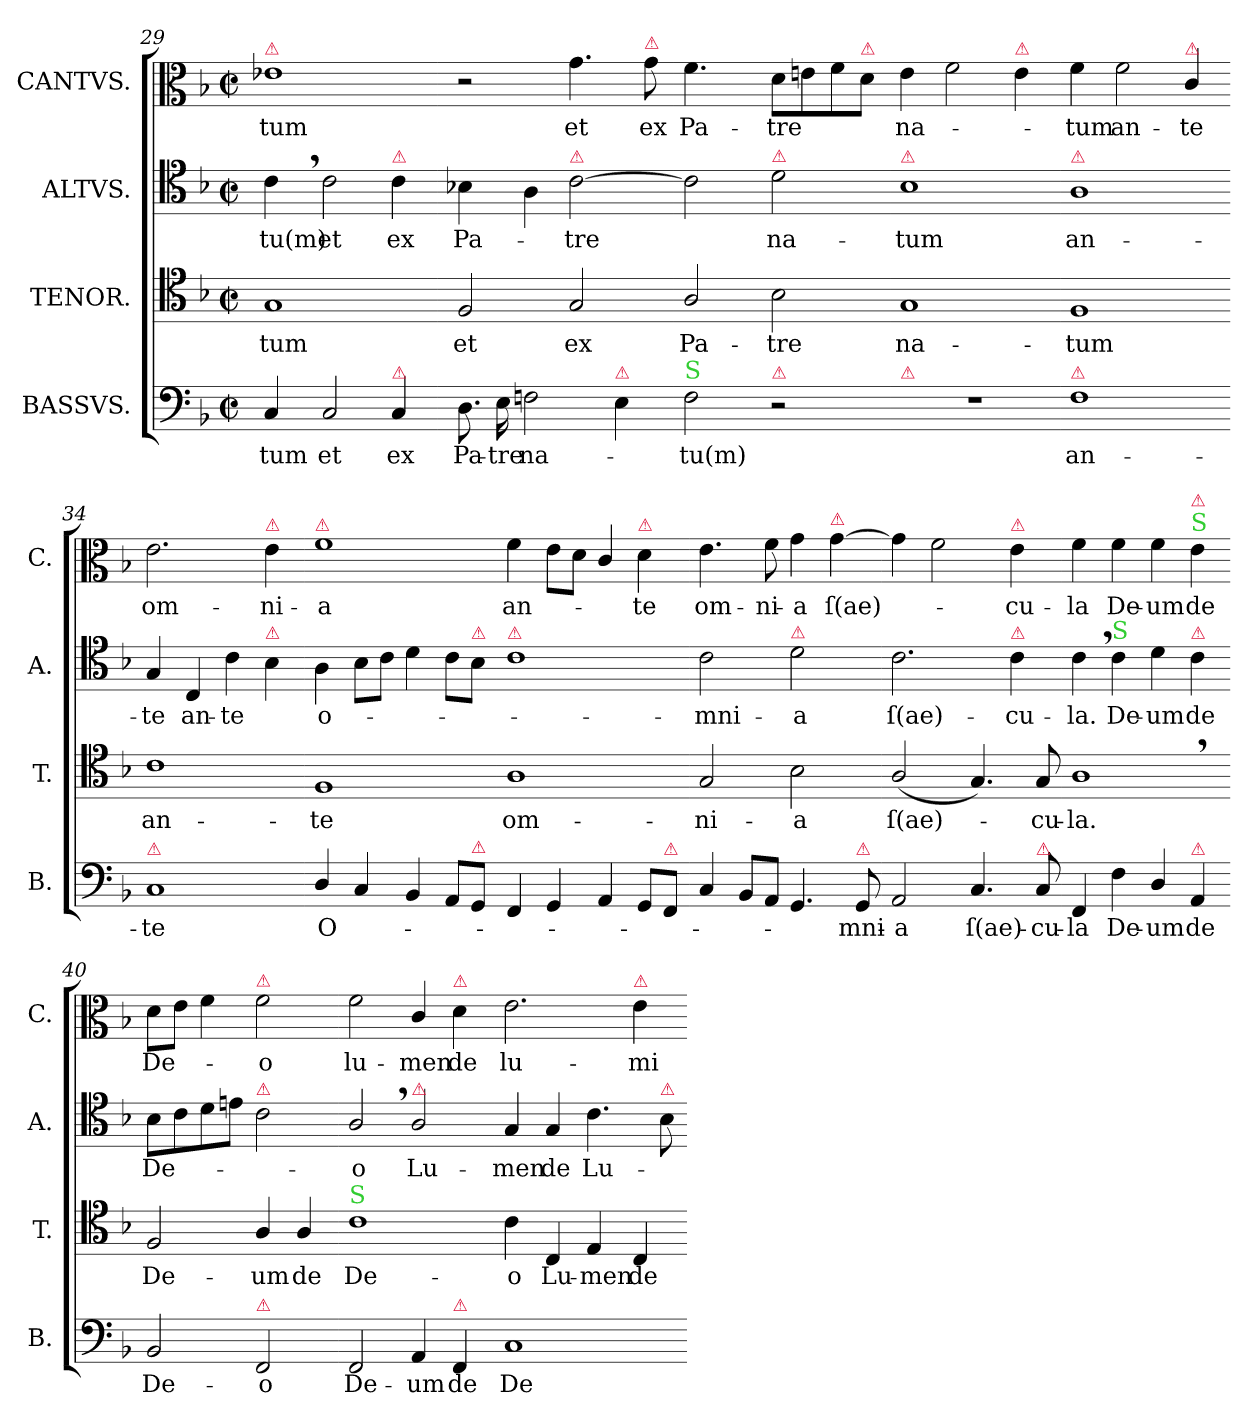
**kern	**text	**kern	**text	**kern	**text	**kern	**text
*part4	*part4	*part3	*part3	*part2	*part2	*part1	*part1
*staff4	*staff4	*staff3	*staff3	*staff2	*staff2	*staff1	*staff1
*I"BASSVS.	*	*I"TENOR.	*	*I"ALTVS.	*	*I"CANTVS.	*
*I'B.	*	*I'T.	*	*I'A.	*	*I'C.	*
*clefF4	*	*clefC4	*	*clefC4	*	*clefC3	*
*k[b-]	*	*k[b-]	*	*k[b-]	*	*k[b-]	*
*F:	*	*F:	*	*F:	*	*F:	*
*M2/2	*	*M2/2	*	*M2/2	*	*M2/2	*
*met(c|)	*	*met(c|)	*	*met(c|)	*	*met(c|)	*
=29	=29	=29	=29	=29	=29	=29	=29
!	!	!	!	!	!	!LO:TX:a:color=crimson:t=⚠	!
4C/	-tum	1G/	-tum	4c,<\	-tu(m)	1e-X\	-tum
2C/	et	.	.	2c\	et	.	.
!	!	!	!	!LO:TX:a:color=crimson:t=⚠	!	!	!
!LO:TX:a:color=crimson:t=⚠	!	!	!	!	!	!	!
4C/	ex	.	.	4c\	ex	.	.
=30-	=30-	=30-	=30-	=30-	=30-	=30-	=30-
8.D\	Pa-	2F/	et	4B-X\	Pa-	2r	.
16E\	-tre	.	.	.	.	.	.
2Fn\	na-	.	.	4A\	.	.	.
!	!	!	!	!LO:TX:a:color=crimson:t=⚠	!	!	!
.	.	2G/	ex	[2c\	-tre	4.g\	et
!LO:TX:a:color=crimson:t=⚠	!	!	!	!	!	!	!
4E\	.	.	.	.	.	.	.
!	!	!	!	!	!	!LO:TX:a:color=crimson:t=⚠	!
.	.	.	.	.	.	8g\	ex
=31-	=31-	=31-	=31-	=31-	=31-	=31-	=31-
!LO:TX:a:color=limegreen:t=S	!	!	!	!	!	!	!
2F\	-tu(m)	2A/	Pa-	2c\]	.	4.f\	Pa-
.	.	.	.	.	.	8ryy	.
!	!	!	!	!LO:TX:a:color=crimson:t=⚠	!	!	!
!LO:TX:a:color=crimson:t=⚠	!	!	!	!	!	!	!
2r	.	2B-\	-tre	2d\	na-	8d\L	-tre
.	.	.	.	.	.	8en\	.
.	.	.	.	.	.	8f\	.
!	!	!	!	!	!	!LO:TX:a:color=crimson:t=⚠	!
.	.	.	.	.	.	8d\J	.
=32-	=32-	=32-	=32-	=32-	=32-	=32-	=32-
!	!	!	!	!LO:TX:a:color=crimson:t=⚠	!	!	!
!LO:TX:a:color=crimson:t=⚠	!	!	!	!	!	!	!
1r	.	1G/	na-	1B-\	-tum	4e\	na-
.	.	.	.	.	.	2f\	.
!	!	!	!	!	!	!LO:TX:a:color=crimson:t=⚠	!
.	.	.	.	.	.	4e\	.
=33-	=33-	=33-	=33-	=33-	=33-	=33-	=33-
!	!	!	!	!LO:TX:a:color=crimson:t=⚠	!	!	!
!LO:TX:a:color=crimson:t=⚠	!	!	!	!	!	!	!
1F\	an-	1F/	-tum	1A\	an-	4f\	-tum
.	.	.	.	.	.	2f\	an-
!	!	!	!	!	!	!LO:TX:a:color=crimson:t=⚠	!
.	.	.	.	.	.	4c/	-te
=34-	=34-	=34-	=34-	=34-	=34-	=34-	=34-
!LO:TX:a:color=crimson:t=⚠	!	!	!	!	!	!	!
1C/	-te	1c\	an-	4G/	-te	2.e\	om-
.	.	.	.	4C/	an-	.	.
.	.	.	.	4c\	-te	.	.
!	!	!	!	!	!	!LO:TX:a:color=crimson:t=⚠	!
!	!	!	!	!LO:TX:a:color=crimson:t=⚠	!	!	!
.	.	.	.	4B-\	.	4e\	-ni-
=35-	=35-	=35-	=35-	=35-	=35-	=35-	=35-
!	!	!	!	!	!	!LO:TX:a:color=crimson:t=⚠	!
4D/	O-	1F/	-te	4A\	o-	1f\	-a
4C/	.	.	.	8B-\L	.	.	.
.	.	.	.	8c\J	.	.	.
4BB-/	.	.	.	4d\	.	.	.
8AA/L	.	.	.	8c\L	.	.	.
!	!	!	!	!LO:TX:a:color=crimson:t=⚠	!	!	!
!LO:TX:a:color=crimson:t=⚠	!	!	!	!	!	!	!
8GG/J	.	.	.	8B-\J	.	.	.
=36-	=36-	=36-	=36-	=36-	=36-	=36-	=36-
!	!	!	!	!LO:TX:a:color=crimson:t=⚠	!	!	!
4FF/	.	1A\	om-	1c\	.	4f\	an-
4GG/	.	.	.	.	.	8e\L	.
.	.	.	.	.	.	8d\J	.
4AA/	.	.	.	.	.	4c/	.
!	!	!	!	!	!	!LO:TX:a:color=crimson:t=⚠	!
8GG/L	.	.	.	.	.	4d\	-te
!LO:TX:a:color=crimson:t=⚠	!	!	!	!	!	!	!
8FF/J	.	.	.	.	.	.	.
=37-	=37-	=37-	=37-	=37-	=37-	=37-	=37-
4C/	.	2G/	-ni-	2c\	-mni-	4.e\	om-
8BB-/L	.	.	.	.	.	.	.
8AA/J	.	.	.	.	.	8f\	-ni-
!	!	!	!	!LO:TX:a:color=crimson:t=⚠	!	!	!
4.GG/	.	2B-\	-a	2d\	-a	4g\	-a
!	!	!	!	!	!	!LO:TX:a:color=crimson:t=⚠	!
.	.	.	.	.	.	[4g\	ſ(ae)-
!LO:TX:a:color=crimson:t=⚠	!	!	!	!	!	!	!
8GG/	-mni-	.	.	.	.	.	.
=38-	=38-	=38-	=38-	=38-	=38-	=38-	=38-
2AA/	-a	(2A/	ſ(ae)-	2.c\	ſ(ae)-	4g\]	.
.	.	.	.	.	.	2f\	.
4.C/	ſ(ae)-	4.G/)	.	.	.	.	.
!	!	!	!	!	!	!LO:TX:a:color=crimson:t=⚠	!
!	!	!	!	!LO:TX:a:color=crimson:t=⚠	!	!	!
.	.	.	.	4c\	-cu-	4e\	-cu-
!LO:TX:a:color=crimson:t=⚠	!	!	!	!	!	!	!
8C/	-cu-	8G/	-cu-	.	.	.	.
=39-	=39-	=39-	=39-	=39-	=39-	=39-	=39-
4FF/	-la	1A,<\	-la.	4c,<\	-la.	4f\	-la
!	!	!	!	!LO:TX:a:color=limegreen:t=S	!	!	!
4F\	De-	.	.	4c\	De-	4f\	De-
4D/	-um	.	.	4d\	-um	4f\	-um
!	!	!	!	!	!	!LO:TX:a:color=limegreen:t=S	!
!	!	!	!	!	!	!LO:TX:a:color=crimson:t=⚠	!
!	!	!	!	!LO:TX:a:color=crimson:t=⚠	!	!	!
!LO:TX:a:color=crimson:t=⚠	!	!	!	!	!	!	!
4AA/	de	.	.	4c\	de	4e\	de
=40-	=40-	=40-	=40-	=40-	=40-	=40-	=40-
2BB-/	De-	2F/	De-	8B-\L	De-	8d\L	De-
.	.	.	.	8c\	.	8e\J	.
.	.	.	.	8d\	.	4f\	.
.	.	.	.	8en\J	.	.	.
!	!	!	!	!	!	!LO:TX:a:color=crimson:t=⚠	!
!	!	!	!	!LO:TX:a:color=crimson:t=⚠	!	!	!
!LO:TX:a:color=crimson:t=⚠	!	!	!	!	!	!	!
2FF/	-o	4A/	-um	2c\	.	2f\	-o
.	.	4A/	de	.	.	.	.
=41-	=41-	=41-	=41-	=41-	=41-	=41-	=41-
!	!	!LO:TX:a:color=limegreen:t=S	!	!	!	!	!
!	!LO:LY:i	!	!	!	!	!	!
2FF/	De-	1c\	De-	2A,</	-o	2f\	lu-
!	!	!	!	!LO:TX:a:color=crimson:t=⚠	!	!	!
!	!LO:LY:i	!	!	!	!	!	!
4AA/	-um	.	.	2A/	Lu-	4c/	-men
!	!	!	!	!	!	!LO:TX:a:color=crimson:t=⚠	!
!LO:TX:a:color=crimson:t=⚠	!	!	!	!	!	!	!
!	!LO:LY:i	!	!	!	!	!	!
4FF/	de	.	.	.	.	4d\	de
=42-	=42-	=42-	=42-	=42-	=42-	=42-	=42-
!	!LO:LY:i	!	!	!	!	!	!
1C/	De-	4c\	-o	4G/	-men	2.e\	lu-
.	.	4C/	Lu-	4G/	de	.	.
.	.	4E/	-men	4.c\	Lu-	.	.
!	!	!	!	!	!	!LO:TX:a:color=crimson:t=⚠	!
.	.	4C/	de	.	.	4e\	-mi-
!	!	!	!	!LO:TX:a:color=crimson:t=⚠	!	!	!
.	.	.	.	8B-\	.	.	.
=-	=-	=-	=-	=-	=-	=-	=-
*-	*-	*-	*-	*-	*-	*-	*-
